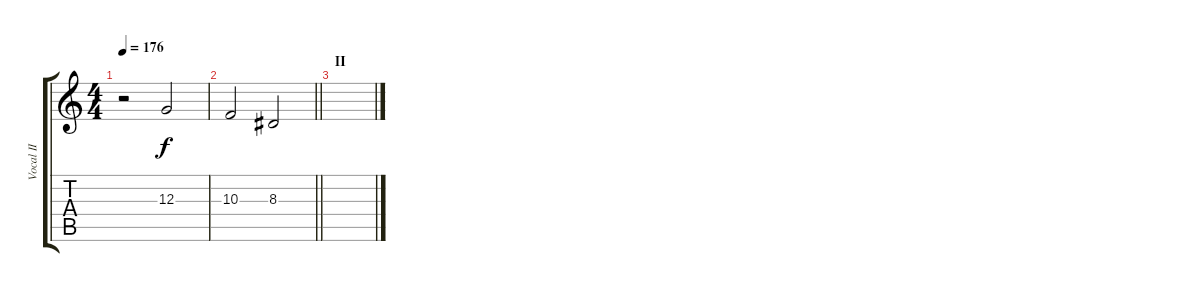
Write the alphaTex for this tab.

\track ("Vocal II" "Vocal II") {instrument lead2sawtooth}
\staff {score tabs}
\tuning (E4 B3 G3 D3 A2 D2) {hide}
\ts (4 4)
\tempo 176
\clef g2
\ks c
r.2{dy f} 12.3.2 |
\barLineRight lightlight
10.3.2 8.3.2 |
\section ("" "II")
